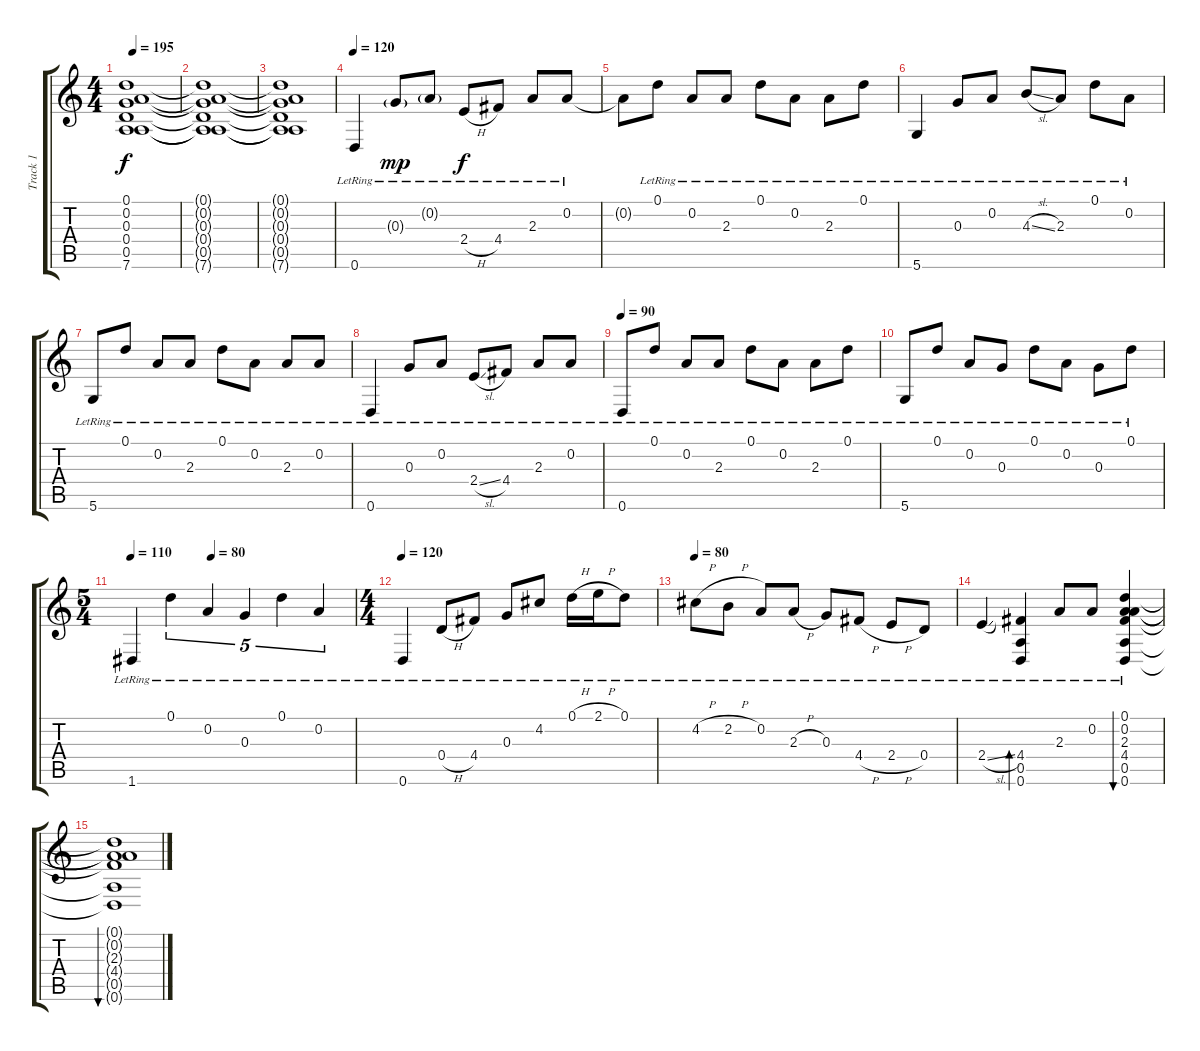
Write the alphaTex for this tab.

\track ("Track 1" "Track 1") {instrument acousticguitarsteel}
\staff {score tabs}
\tuning (D4 A3 G3 D3 A2 D2) {hide}
\ts (4 4)
\tempo 195
\clef g2
\ks c
(0.1{t} 0.2{t} 0.3{t} 0.4{t} 0.5{t} 7.6{t}).1{dy f} |
(0.1{t} 0.2{t} 0.3{t} 0.4{t} 0.5{t} 7.6{t}).1 |
(0.1{t} 0.2{t} 0.3{t} 0.4{t} 0.5{t} 7.6{t}).1 |
\tempo 120
0.6{lr}.4 0.3{g lr}.8{dy mp} 0.2{g lr}.8 2.4{h lr}.8{dy f} 4.4{lr}.8 2.3{lr}.8 0.2{lr}.8 |
0.2{t}.8 0.1{lr}.8 0.2{lr}.8 2.3{lr}.8 0.1{lr}.8 0.2{lr}.8 2.3{lr}.8 0.1{lr}.8 |
5.6{lr}.4 0.3{lr}.8 0.2{lr}.8 4.3{sl lr}.8 2.3{lr}.8 0.1{lr}.8 0.2{lr}.8 |
5.6{lr}.8 0.1{lr}.8 0.2{lr}.8 2.3{lr}.8 0.1{lr}.8 0.2{lr}.8 2.3{lr}.8 0.2{lr}.8 |
0.6{lr}.4 0.3{lr}.8 0.2{lr}.8 2.4{sl lr}.8 4.4{lr}.8 2.3{lr}.8 0.2{lr}.8 |
\tempo 90
0.6{lr}.8 0.1{lr}.8 0.2{lr}.8 2.3{lr}.8 0.1{lr}.8 0.2{lr}.8 2.3{lr}.8 0.1{lr}.8 |
5.6{lr}.8 0.1{lr}.8 0.2{lr}.8 0.3{lr}.8 0.1{lr}.8 0.2{lr}.8 0.3{lr}.8 0.1{lr}.8 |
\ts (5 4)
\tempo 110
\tempo (80 0.36)
1.6{lr}.4 0.1{lr}.4{tu (5 4)} 0.2{lr}.4{tu (5 4)} 0.3{lr}.4{tu (5 4)} 0.1{lr}.4{tu (5 4)} 0.2{lr}.4{tu (5 4)} |
\ts (4 4)
\tempo 120
0.6{lr}.4 0.4{h lr}.8 4.4{lr}.8 0.3{lr}.8 4.2{lr}.8 0.1{h lr}.16 2.1{h lr}.16 0.1{lr}.8 |
\tempo 80
4.2{h lr}.8 2.2{h lr}.8 0.2{lr}.8 2.3{h lr}.8 0.3{lr}.8 4.4{h lr}.8 2.4{h lr}.8 0.4{lr}.8 |
2.4{sl lr}.4 (4.4{lr} 0.5{lr} 0.6{lr}).4{bd 480} 2.3{lr}.8 0.2{lr}.8 (0.1{lr} 0.2{lr} 2.3{lr} 4.4{lr} 0.5{lr} 0.6{lr}).4{bu 480} |
(0.1{t} 0.2{t} 2.3{t} 4.4{t} 0.5{t} 0.6{t}).1{bu 480}
